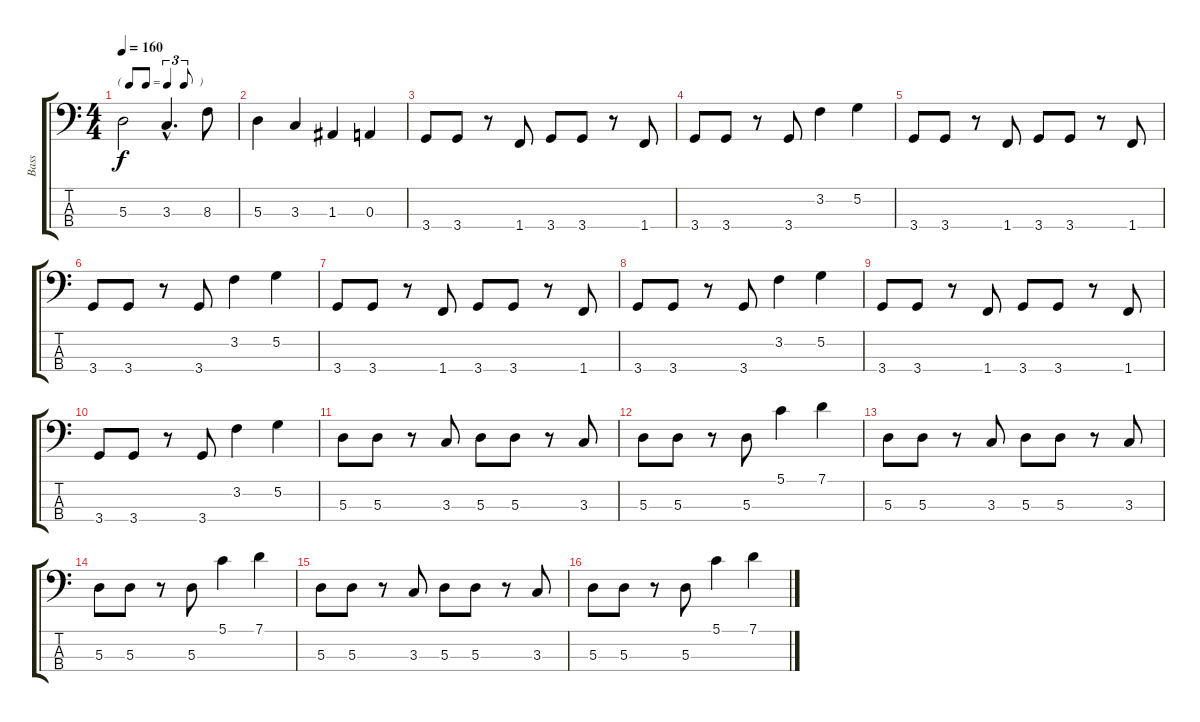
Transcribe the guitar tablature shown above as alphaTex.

\track ("Bass" "Bass") {instrument electricbassfinger}
\staff {score tabs}
\tuning (G2 D2 A1 E1) {hide}
\ts (4 4)
\tf triplet8th
\tempo 160
\clef f4
\ks c
5.3{t}.2{dy f} 3.3{hac}.4{d} 8.3.8 |
5.3.4 3.3.4 1.3.4 0.3.4 |
3.4.8 3.4.8 r.8 1.4.8 3.4.8 3.4.8 r.8 1.4.8 |
3.4.8 3.4.8 r.8 3.4.8 3.2.4 5.2.4 |
3.4.8 3.4.8 r.8 1.4.8 3.4.8 3.4.8 r.8 1.4.8 |
3.4.8 3.4.8 r.8 3.4.8 3.2.4 5.2.4 |
3.4.8 3.4.8 r.8 1.4.8 3.4.8 3.4.8 r.8 1.4.8 |
3.4.8 3.4.8 r.8 3.4.8 3.2.4 5.2.4 |
3.4.8 3.4.8 r.8 1.4.8 3.4.8 3.4.8 r.8 1.4.8 |
3.4.8 3.4.8 r.8 3.4.8 3.2.4 5.2.4 |
5.3.8 5.3.8 r.8 3.3.8 5.3.8 5.3.8 r.8 3.3.8 |
5.3.8 5.3.8 r.8 5.3.8 5.1.4 7.1.4 |
5.3.8 5.3.8 r.8 3.3.8 5.3.8 5.3.8 r.8 3.3.8 |
5.3.8 5.3.8 r.8 5.3.8 5.1.4 7.1.4 |
5.3.8 5.3.8 r.8 3.3.8 5.3.8 5.3.8 r.8 3.3.8 |
5.3.8 5.3.8 r.8 5.3.8 5.1.4 7.1.4
